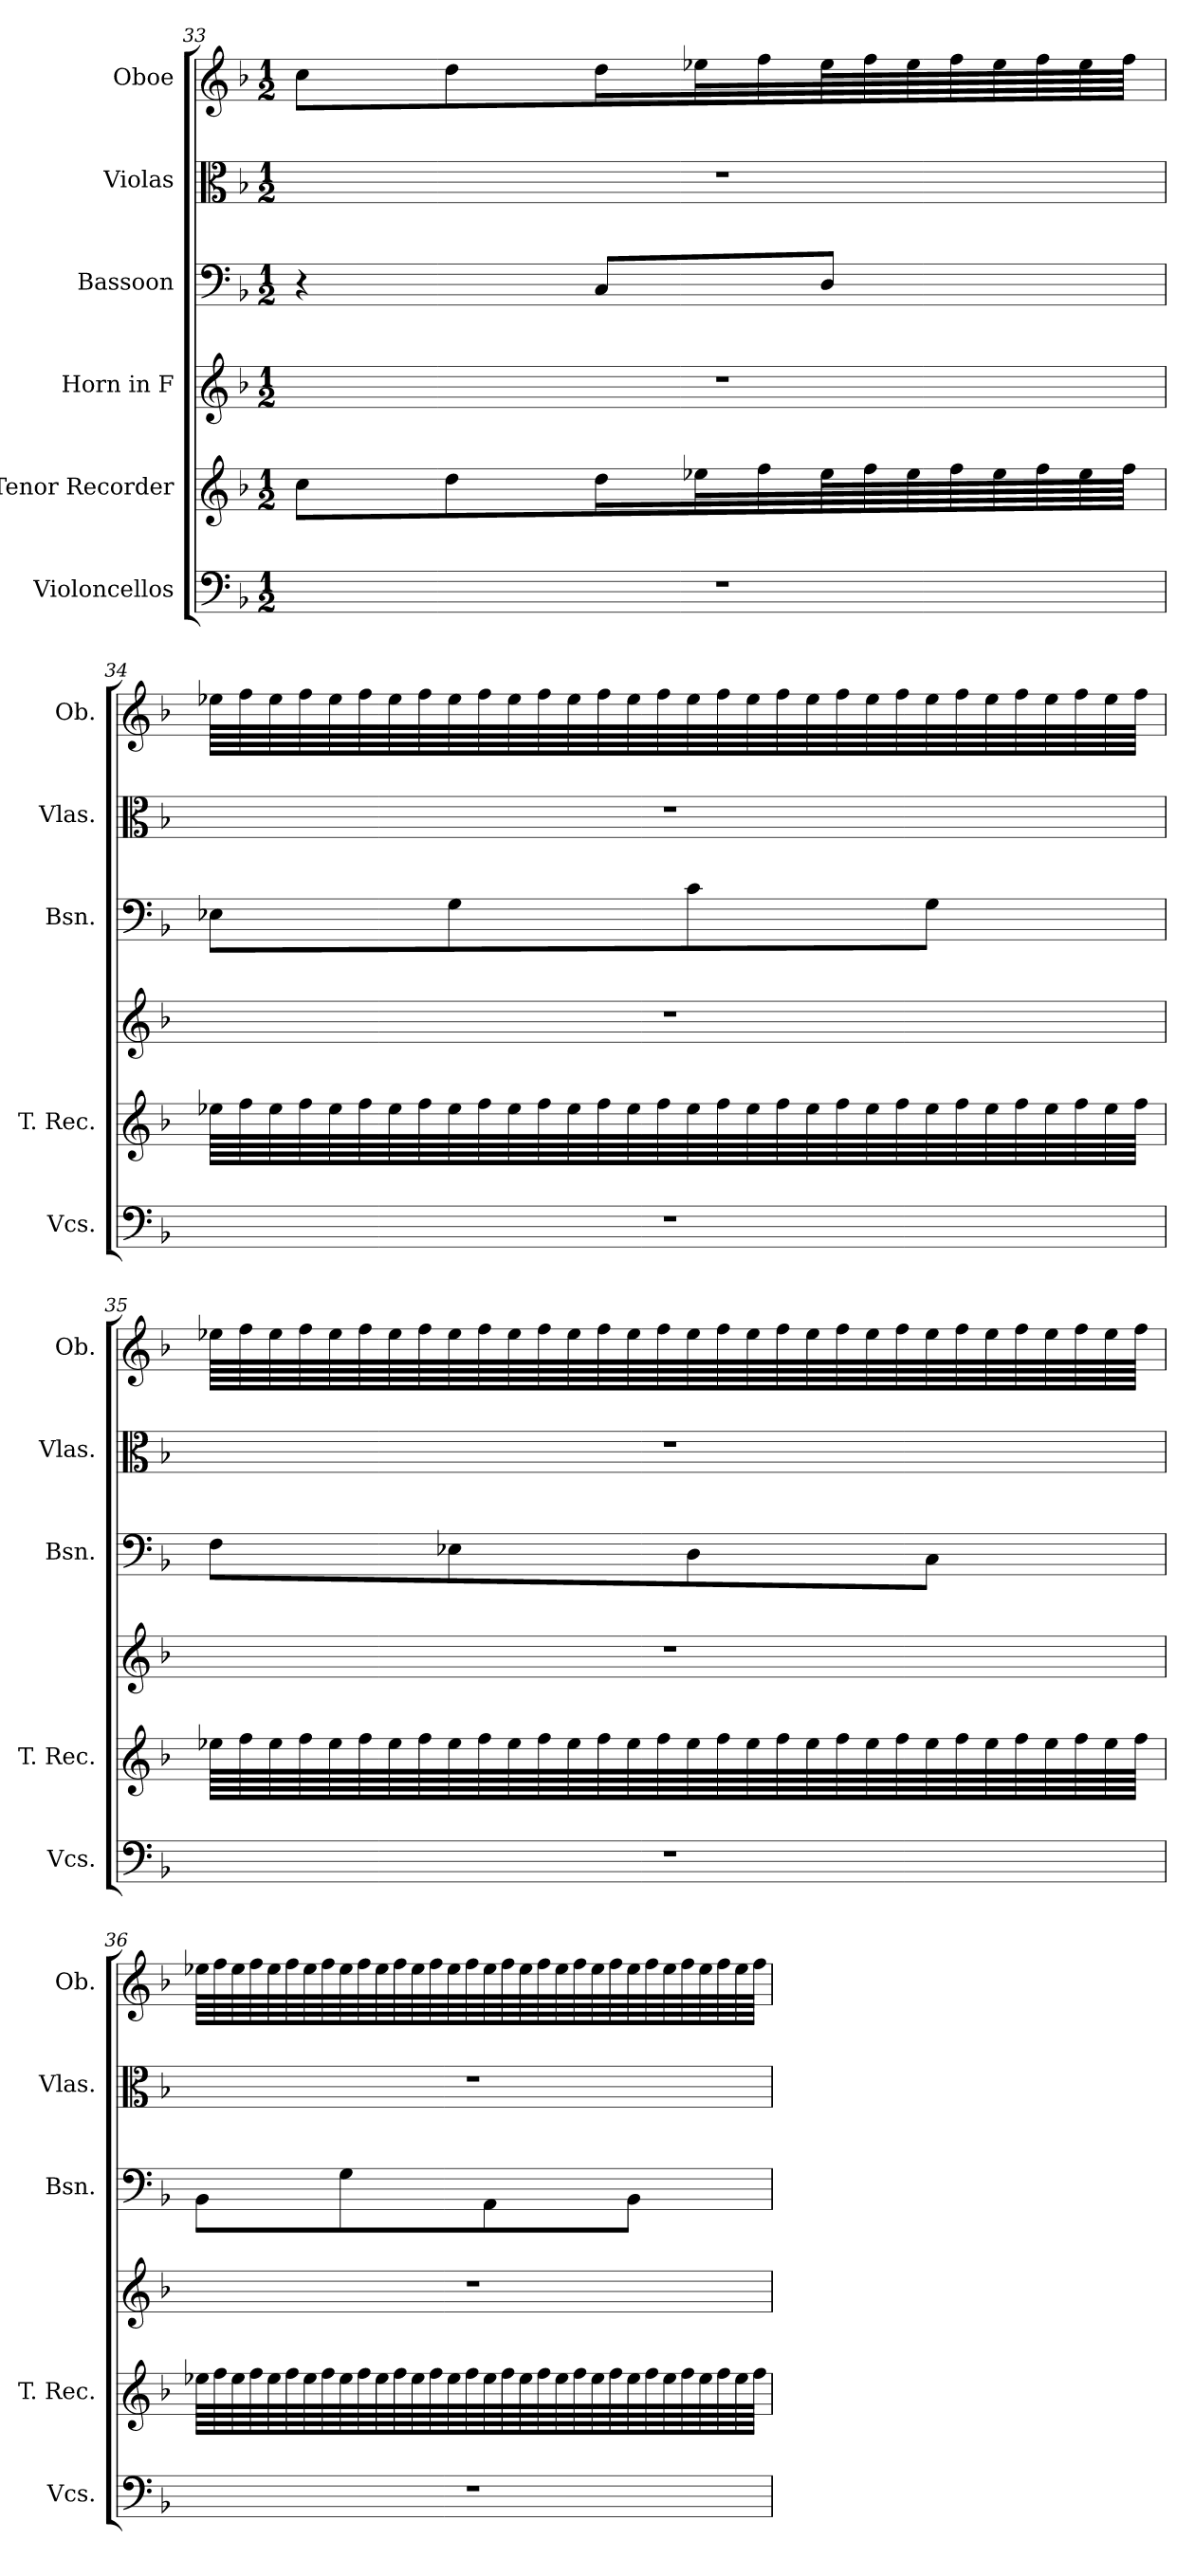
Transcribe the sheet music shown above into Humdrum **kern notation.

**kern	**kern	**kern	**kern	**kern	**kern
*part6	*part5	*part4	*part3	*part2	*part1
*staff6	*staff5	*staff4	*staff3	*staff2	*staff1
*I"Violoncellos	*I"Tenor Recorder	*I"Horn in F	*I"Bassoon	*I"Violas	*I"Oboe
*I'Vcs.	*I'T. Rec.	*	*I'Bsn.	*I'Vlas.	*I'Ob.
*clefF4	*clefG2	*clefG2	*clefF4	*clefC3	*clefG2
*	*	*ITrd4c7	*	*	*
*k[b-]	*k[b-]	*k[b-e-]	*k[b-]	*k[b-]	*k[b-]
*M1/2	*M1/2	*M1/2	*M1/2	*M1/2	*M1/2
=33	=33	=33	=33	=33	=33
2r	8cc\L	2r	4r	2r	8cc\L
.	8dd\	.	.	.	8dd\
.	16dd\L	.	8C/L	.	16dd\L
.	32ee-X\L	.	.	.	32ee-X\L
.	32ff\	.	.	.	32ff\
.	64ee-\L	.	8D/J	.	64ee-\L
.	64ff\	.	.	.	64ff\
.	64ee-\	.	.	.	64ee-\
.	64ff\	.	.	.	64ff\
.	64ee-\	.	.	.	64ee-\
.	64ff\	.	.	.	64ff\
.	64ee-\	.	.	.	64ee-\
.	64ff\JJJJ	.	.	.	64ff\JJJJ
!!LO:PB:g=z
=34	=34	=34	=34	=34	=34
2r	64ee-X\LLLL	2r	8E-X\L	2r	64ee-X\LLLL
.	64ff\	.	.	.	64ff\
.	64ee-\	.	.	.	64ee-\
.	64ff\	.	.	.	64ff\
.	64ee-\	.	.	.	64ee-\
.	64ff\	.	.	.	64ff\
.	64ee-\	.	.	.	64ee-\
.	64ff\	.	.	.	64ff\
.	64ee-\	.	8G\	.	64ee-\
.	64ff\	.	.	.	64ff\
.	64ee-\	.	.	.	64ee-\
.	64ff\	.	.	.	64ff\
.	64ee-\	.	.	.	64ee-\
.	64ff\	.	.	.	64ff\
.	64ee-\	.	.	.	64ee-\
.	64ff\	.	.	.	64ff\
.	64ee-\	.	8c\	.	64ee-\
.	64ff\	.	.	.	64ff\
.	64ee-\	.	.	.	64ee-\
.	64ff\	.	.	.	64ff\
.	64ee-\	.	.	.	64ee-\
.	64ff\	.	.	.	64ff\
.	64ee-\	.	.	.	64ee-\
.	64ff\	.	.	.	64ff\
.	64ee-\	.	8G\J	.	64ee-\
.	64ff\	.	.	.	64ff\
.	64ee-\	.	.	.	64ee-\
.	64ff\	.	.	.	64ff\
.	64ee-\	.	.	.	64ee-\
.	64ff\	.	.	.	64ff\
.	64ee-\	.	.	.	64ee-\
.	64ff\JJJJ	.	.	.	64ff\JJJJ
!!LO:LB:g=z
=35	=35	=35	=35	=35	=35
2r	64ee-X\LLLL	2r	8F\L	2r	64ee-X\LLLL
.	64ff\	.	.	.	64ff\
.	64ee-\	.	.	.	64ee-\
.	64ff\	.	.	.	64ff\
.	64ee-\	.	.	.	64ee-\
.	64ff\	.	.	.	64ff\
.	64ee-\	.	.	.	64ee-\
.	64ff\	.	.	.	64ff\
.	64ee-\	.	8E-X\	.	64ee-\
.	64ff\	.	.	.	64ff\
.	64ee-\	.	.	.	64ee-\
.	64ff\	.	.	.	64ff\
.	64ee-\	.	.	.	64ee-\
.	64ff\	.	.	.	64ff\
.	64ee-\	.	.	.	64ee-\
.	64ff\	.	.	.	64ff\
.	64ee-\	.	8D\	.	64ee-\
.	64ff\	.	.	.	64ff\
.	64ee-\	.	.	.	64ee-\
.	64ff\	.	.	.	64ff\
.	64ee-\	.	.	.	64ee-\
.	64ff\	.	.	.	64ff\
.	64ee-\	.	.	.	64ee-\
.	64ff\	.	.	.	64ff\
.	64ee-\	.	8C\J	.	64ee-\
.	64ff\	.	.	.	64ff\
.	64ee-\	.	.	.	64ee-\
.	64ff\	.	.	.	64ff\
.	64ee-\	.	.	.	64ee-\
.	64ff\	.	.	.	64ff\
.	64ee-\	.	.	.	64ee-\
.	64ff\JJJJ	.	.	.	64ff\JJJJ
!!LO:PB:g=z
=36	=36	=36	=36	=36	=36
2r	64ee-X\LLLL	2r	8BB-\L	2r	64ee-X\LLLL
.	64ff\	.	.	.	64ff\
.	64ee-\	.	.	.	64ee-\
.	64ff\	.	.	.	64ff\
.	64ee-\	.	.	.	64ee-\
.	64ff\	.	.	.	64ff\
.	64ee-\	.	.	.	64ee-\
.	64ff\	.	.	.	64ff\
.	64ee-\	.	8G\	.	64ee-\
.	64ff\	.	.	.	64ff\
.	64ee-\	.	.	.	64ee-\
.	64ff\	.	.	.	64ff\
.	64ee-\	.	.	.	64ee-\
.	64ff\	.	.	.	64ff\
.	64ee-\	.	.	.	64ee-\
.	64ff\	.	.	.	64ff\
.	64ee-\	.	8AA\	.	64ee-\
.	64ff\	.	.	.	64ff\
.	64ee-\	.	.	.	64ee-\
.	64ff\	.	.	.	64ff\
.	64ee-\	.	.	.	64ee-\
.	64ff\	.	.	.	64ff\
.	64ee-\	.	.	.	64ee-\
.	64ff\	.	.	.	64ff\
.	64ee-\	.	8BB-\J	.	64ee-\
.	64ff\	.	.	.	64ff\
.	64ee-\	.	.	.	64ee-\
.	64ff\	.	.	.	64ff\
.	64ee-\	.	.	.	64ee-\
.	64ff\	.	.	.	64ff\
.	64ee-\	.	.	.	64ee-\
.	64ff\JJJJ	.	.	.	64ff\JJJJ
=	=	=	=	=	=
*-	*-	*-	*-	*-	*-
